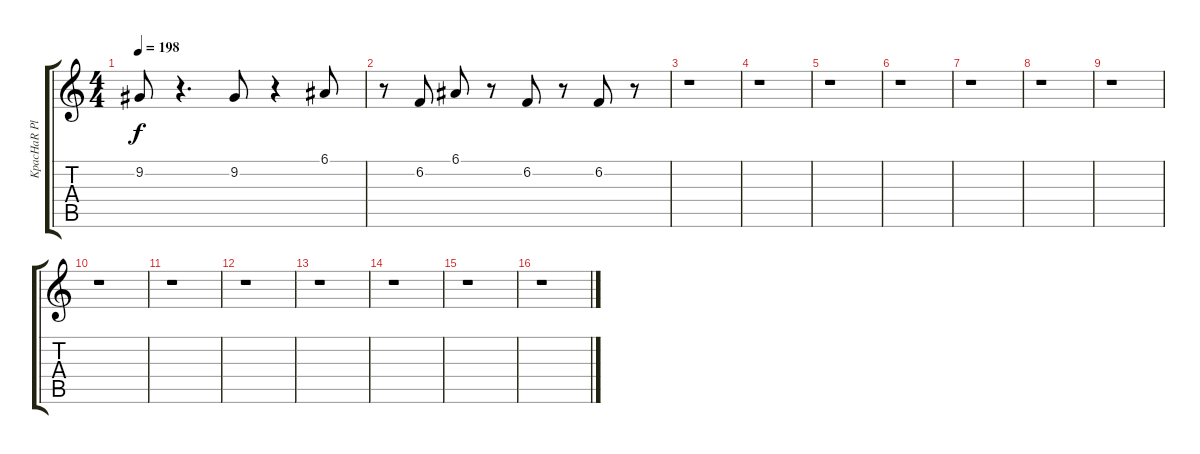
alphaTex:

\track ("KpacHaR Plesen" "KpacHaR Pl") {instrument orchestrahit}
\staff {score tabs}
\tuning (E4 B3 G3 D3 A2 E2) {hide}
\ts (4 4)
\tempo 198
\clef g2
\ks c
9.2.8{dy f} r.4{d} 9.2.8 r.4 6.1.8 |
r.8 6.2.8 6.1.8 r.8 6.2.8 r.8 6.2.8 r.8 |
r.1 |
r.1 |
r.1 |
r.1 |
r.1 |
r.1 |
r.1 |
r.1 |
r.1 |
r.1 |
r.1 |
r.1 |
r.1 |
r.1
